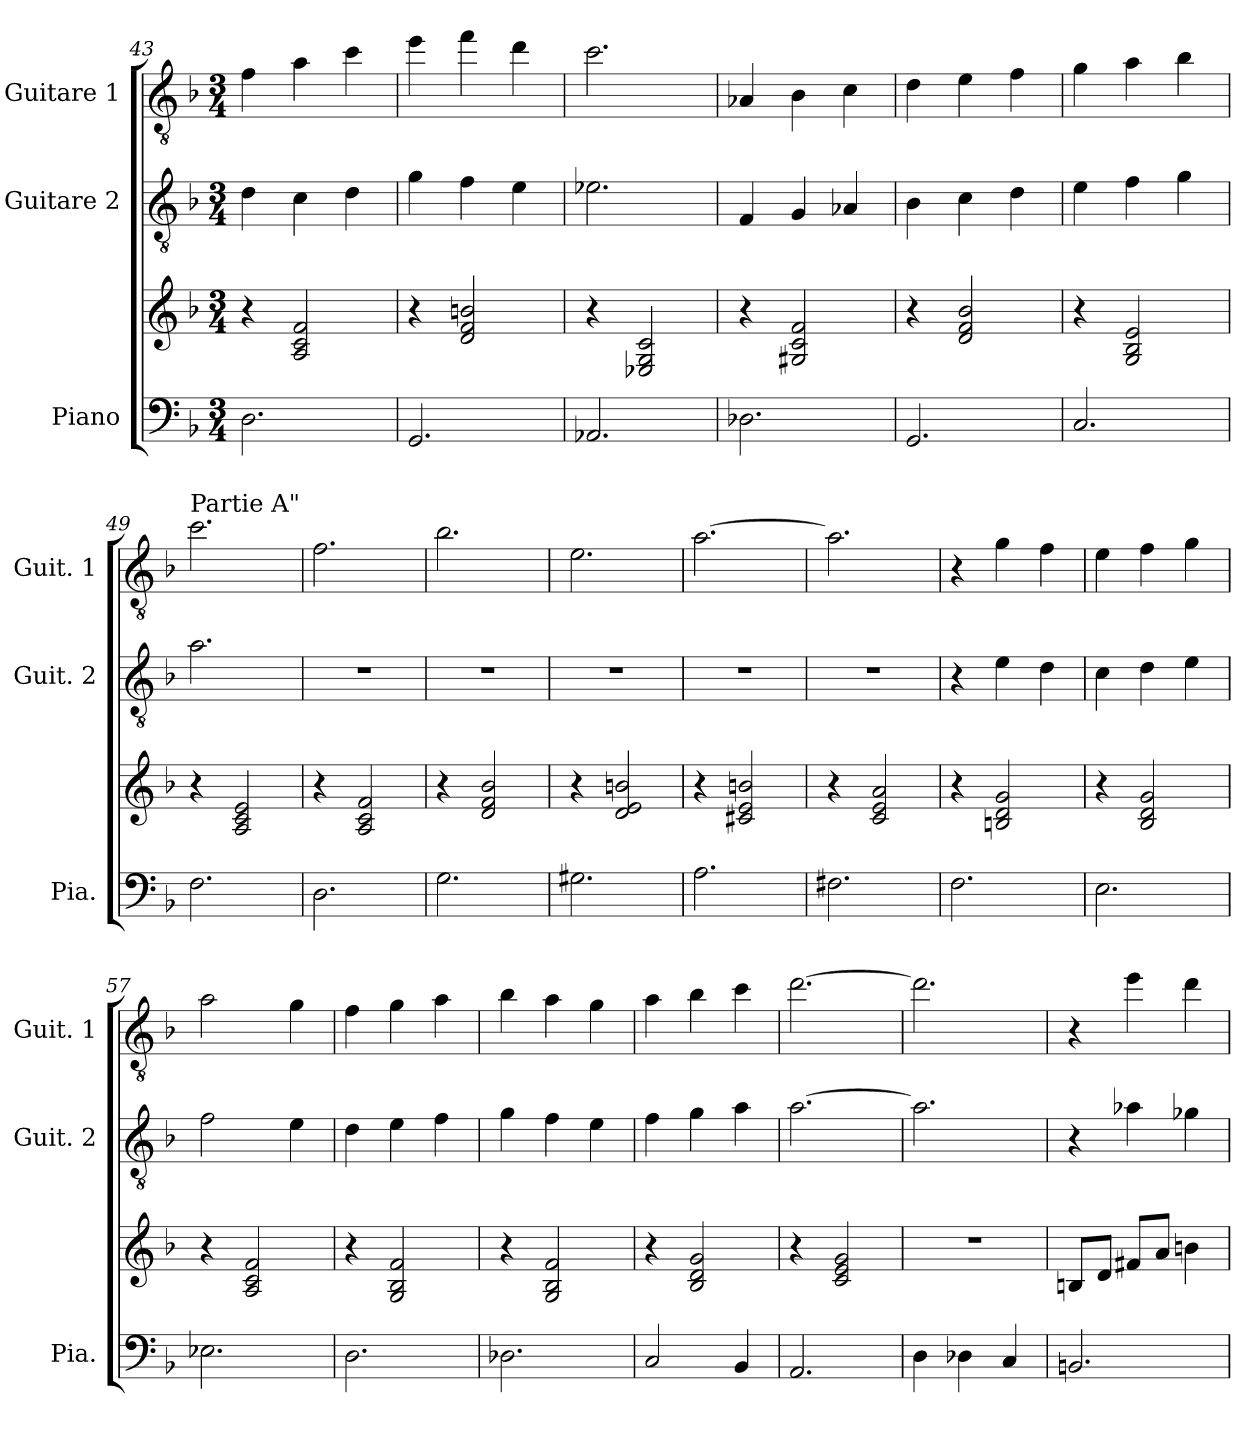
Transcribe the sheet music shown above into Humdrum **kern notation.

**kern	**kern	**kern	**kern
*part3	*part3	*part2	*part1
*staff4	*staff3	*staff2	*staff1
*I"Piano	*	*I"Guitare 2	*I"Guitare 1
*I'Pia.	*	*I'Guit. 2	*I'Guit. 1
*clefF4	*clefG2	*clefGv2	*clefGv2
*k[b-]	*k[b-]	*k[b-]	*k[b-]
*M3/4	*M3/4	*M3/4	*M3/4
=43	=43	=43	=43
2.D\	4r	4d\	4f\
.	2A/ 2c/ 2f/	4c\	4a\
.	.	4d\	4cc\
=44	=44	=44	=44
2.GG/	4r	4g\	4ee\
.	2d/ 2f/ 2bn/	4f\	4ff\
.	.	4e\	4dd\
=45	=45	=45	=45
2.AA-X/	4r	2.e-X\	2.cc\
.	2E-X/ 2G/ 2c/	.	.
=46	=46	=46	=46
2.D-X\	4r	4F/	4A-X/
.	2G#X/ 2c/ 2f/	4G/	4B-\
.	.	4A-X/	4c\
=47	=47	=47	=47
2.GG/	4r	4B-\	4d\
.	2d/ 2f/ 2b-/	4c\	4e\
.	.	4d\	4f\
=48	=48	=48	=48
2.C/	4r	4e\	4g\
.	2G/ 2B-/ 2e/	4f\	4a\
.	.	4g\	4b-\
!!LO:PB:g=z
=49	=49	=49	=49
!	!	!	!LO:TX:a:t=Partie A"
2.F\	4r	2.a\	2.cc\
.	2A/ 2c/ 2e/	.	.
=50	=50	=50	=50
2.D\	4r	2.r	2.f\
.	2A/ 2c/ 2f/	.	.
=51	=51	=51	=51
2.G\	4r	2.r	2.b-\
.	2d/ 2f/ 2b-/	.	.
=52	=52	=52	=52
2.G#X\	4r	2.r	2.e\
.	2d/ 2e/ 2bn/	.	.
=53	=53	=53	=53
2.A\	4r	2.r	[2.a\
.	2c#X/ 2e/ 2bn/	.	.
=54	=54	=54	=54
2.F#X\	4r	2.r	2.a\]
.	2c/ 2e/ 2a/	.	.
=55	=55	=55	=55
2.F\	4r	4r	4r
.	2Bn/ 2d/ 2g/	4e\	4g\
.	.	4d\	4f\
=56	=56	=56	=56
2.E\	4r	4c\	4e\
.	2B-/ 2d/ 2g/	4d\	4f\
.	.	4e\	4g\
!!LO:LB:g=z
=57	=57	=57	=57
2.E-X\	4r	2f\	2a\
.	2A/ 2c/ 2f/	.	.
.	.	4e\	4g\
=58	=58	=58	=58
2.D\	4r	4d\	4f\
.	2G/ 2B-/ 2f/	4e\	4g\
.	.	4f\	4a\
=59	=59	=59	=59
2.D-X\	4r	4g\	4b-\
.	2G/ 2B-/ 2f/	4f\	4a\
.	.	4e\	4g\
=60	=60	=60	=60
2C/	4r	4f\	4a\
.	2B-/ 2d/ 2g/	4g\	4b-\
4BB-/	.	4a\	4cc\
=61	=61	=61	=61
2.AA/	4r	[2.a\	[2.dd\
.	2c/ 2e/ 2g/	.	.
=62	=62	=62	=62
4D\	2.r	2.a\]	2.dd\]
4D-X\	.	.	.
4C/	.	.	.
=63	=63	=63	=63
2.BBn/	8Bn/L	4r	4r
.	8d/J	.	.
.	8f#X/L	4a-X\	4ee\
.	8a/J	.	.
.	4bn\	4g-X\	4dd\
=	=	=	=
*-	*-	*-	*-
